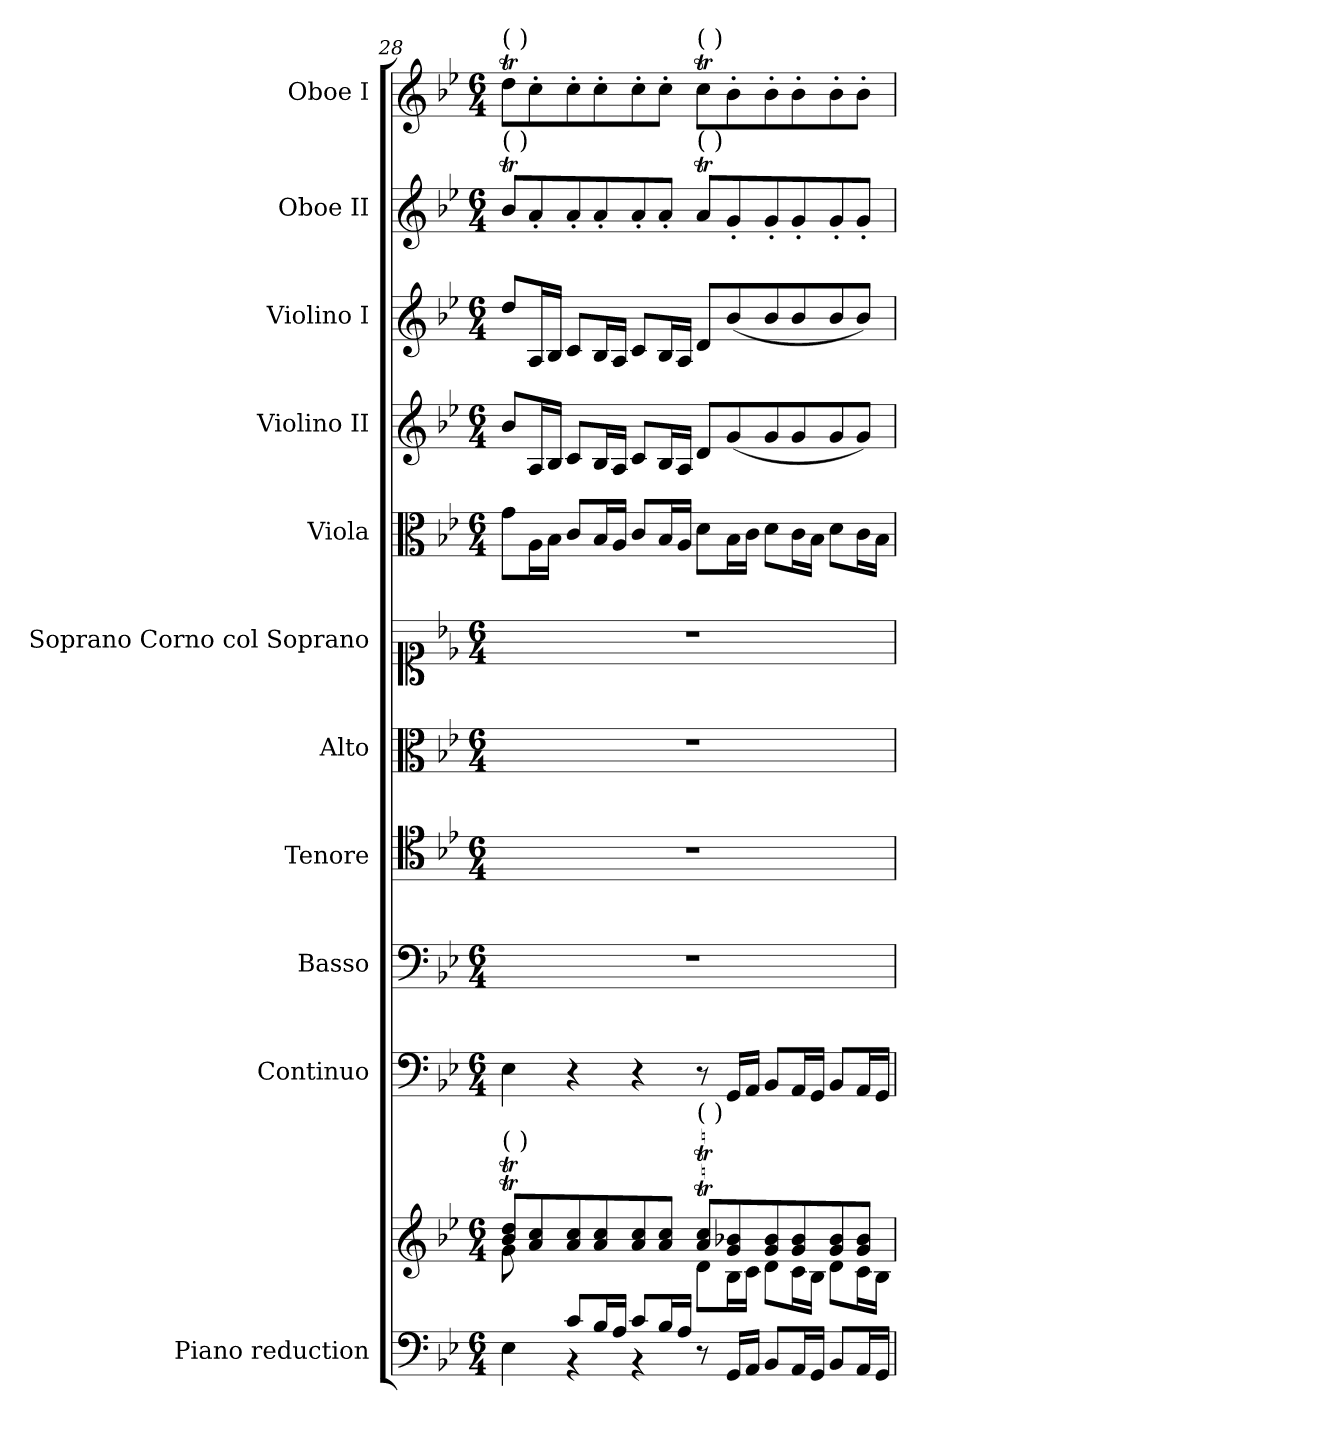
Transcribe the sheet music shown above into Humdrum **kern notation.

**kern	**kern	**kern	**kern	**kern	**kern	**kern	**kern	**kern	**kern	**kern	**kern
*part11	*part11	*part10	*part9	*part8	*part7	*part6	*part5	*part4	*part3	*part2	*part1
*staff12	*staff11	*staff10	*staff9	*staff8	*staff7	*staff6	*staff5	*staff4	*staff3	*staff2	*staff1
*I"Piano reduction	*	*I"Continuo	*I"Basso	*I"Tenore	*I"Alto	*I"Soprano Corno col Soprano	*I"Viola	*I"Violino II	*I"Violino I	*I"Oboe II	*I"Oboe I
*I'Pno	*	*	*	*	*	*	*I'Vla	*I'Vln	*I'Vln	*I'Ob	*I'Ob
!!LO:PB:g=z
*clefF4	*clefG2	*clefF4	*clefF4	*clefC4	*clefC3	*clefC1	*clefC3	*clefG2	*clefG2	*clefG2	*clefG2
*k[b-e-]	*k[b-e-]	*k[b-e-]	*k[b-e-]	*k[b-e-]	*k[b-e-]	*k[b-e-]	*k[b-e-]	*k[b-e-]	*k[b-e-]	*k[b-e-]	*k[b-e-]
*M6/4	*M6/4	*M6/4	*M6/4	*M6/4	*M6/4	*M6/4	*M6/4	*M6/4	*M6/4	*M6/4	*M6/4
=28	=28	=28	=28	=28	=28	=28	=28	=28	=28	=28	=28
*^	*^	*	*	*	*	*	*	*	*	*	*
*	*	*	*^	*	*	*	*	*	*	*	*	*	*
!	!	!	!	!	!	!	!	!	!	!	!	!	!	!LO:TX:a:t=(    )
!	!	!	!	!	!	!	!	!	!	!	!	!	!LO:TX:a:t=(    )	!
!	!	!LO:TX:a:t=(    )	!	!	!	!	!	!	!	!	!	!	!	!
8ryy	4E-\	8b-/T 8dd/TL	2.ryy	8g\L	4E-\	1.r	1.r	1.r	1.r	8g\L	8b-/L	8dd/L	8b-T/L	8ddt\L
16A/L	.	8a/ 8cc/	.	1ryy	.	.	.	.	.	16A\L	16A/L	16A/L	8a'/	8cc'\
16B-/JJ	.	.	.	.	.	.	.	.	.	16B-\JJ	16B-/JJ	16B-/JJ	.	.
8c/L	4r	8a/ 8cc/	.	.	4r	.	.	.	.	8c/L	8c/L	8c/L	8a'/	8cc'\
16B-/L	.	8a/ 8cc/	.	.	.	.	.	.	.	16B-/L	16B-/L	16B-/L	8a'/	8cc'\
16A/JJ	.	.	.	.	.	.	.	.	.	16A/JJ	16A/JJ	16A/JJ	.	.
8c/L	4r	8a/ 8cc/	.	.	4r	.	.	.	.	8c/L	8c/L	8c/L	8a'/	8cc'\
16B-/L	.	8a/ 8cc/J	.	.	.	.	.	.	.	16B-/L	16B-/L	16B-/L	8a'/J	8cc'\J
16A/JJ	.	.	.	.	.	.	.	.	.	16A/JJ	16A/JJ	16A/JJ	.	.
!	!	!	!	!	!	!	!	!	!	!	!	!	!	!LO:TX:a:t=(    )
!	!	!	!	!	!	!	!	!	!	!	!	!	!LO:TX:a:t=(    )	!
!	!	!LO:TX:a:t=(    )	!	!	!	!	!	!	!	!	!	!	!	!
8r	2.ryy	8a/T 8cc/TL	8d\L	.	8r	.	.	.	.	8d\L	8d/L	8d/L	8at/L	8ccT\L
16GG/LL	.	8g/ 8b-/	16B-\L	.	16GG/LL	.	.	.	.	16B-\L	(8g/	(8b-/	8g'/	8b-'\
16AA/JJ	.	.	16c\JJ	.	16AA/JJ	.	.	.	.	16c\JJ	.	.	.	.
8BB-/L	.	8g/ 8b-/	8d\L	.	8BB-/L	.	.	.	.	8d\L	8g/	8b-/	8g'/	8b-'\
16AA/L	.	8g/ 8b-/	16c\L	4.ryy	16AA/L	.	.	.	.	16c\L	8g/	8b-/	8g'/	8b-'\
16GG/JJ	.	.	16B-\JJ	.	16GG/JJ	.	.	.	.	16B-\JJ	.	.	.	.
8BB-/L	.	8g/ 8b-/	8d\L	.	8BB-/L	.	.	.	.	8d\L	8g/	8b-/	8g'/	8b-'\
16AA/L	.	8g/ 8b-/J	16c\L	.	16AA/L	.	.	.	.	16c\L	8g/J)	8b-/J)	8g'/J	8b-'\J
16GG/JJ	.	.	16B-\JJ	.	16GG/JJ	.	.	.	.	16B-\JJ	.	.	.	.
*v	*v	*	*	*	*	*	*	*	*	*	*	*	*	*
*	*v	*v	*v	*	*	*	*	*	*	*	*	*	*
=	=	=	=	=	=	=	=	=	=	=	=
*-	*-	*-	*-	*-	*-	*-	*-	*-	*-	*-	*-
